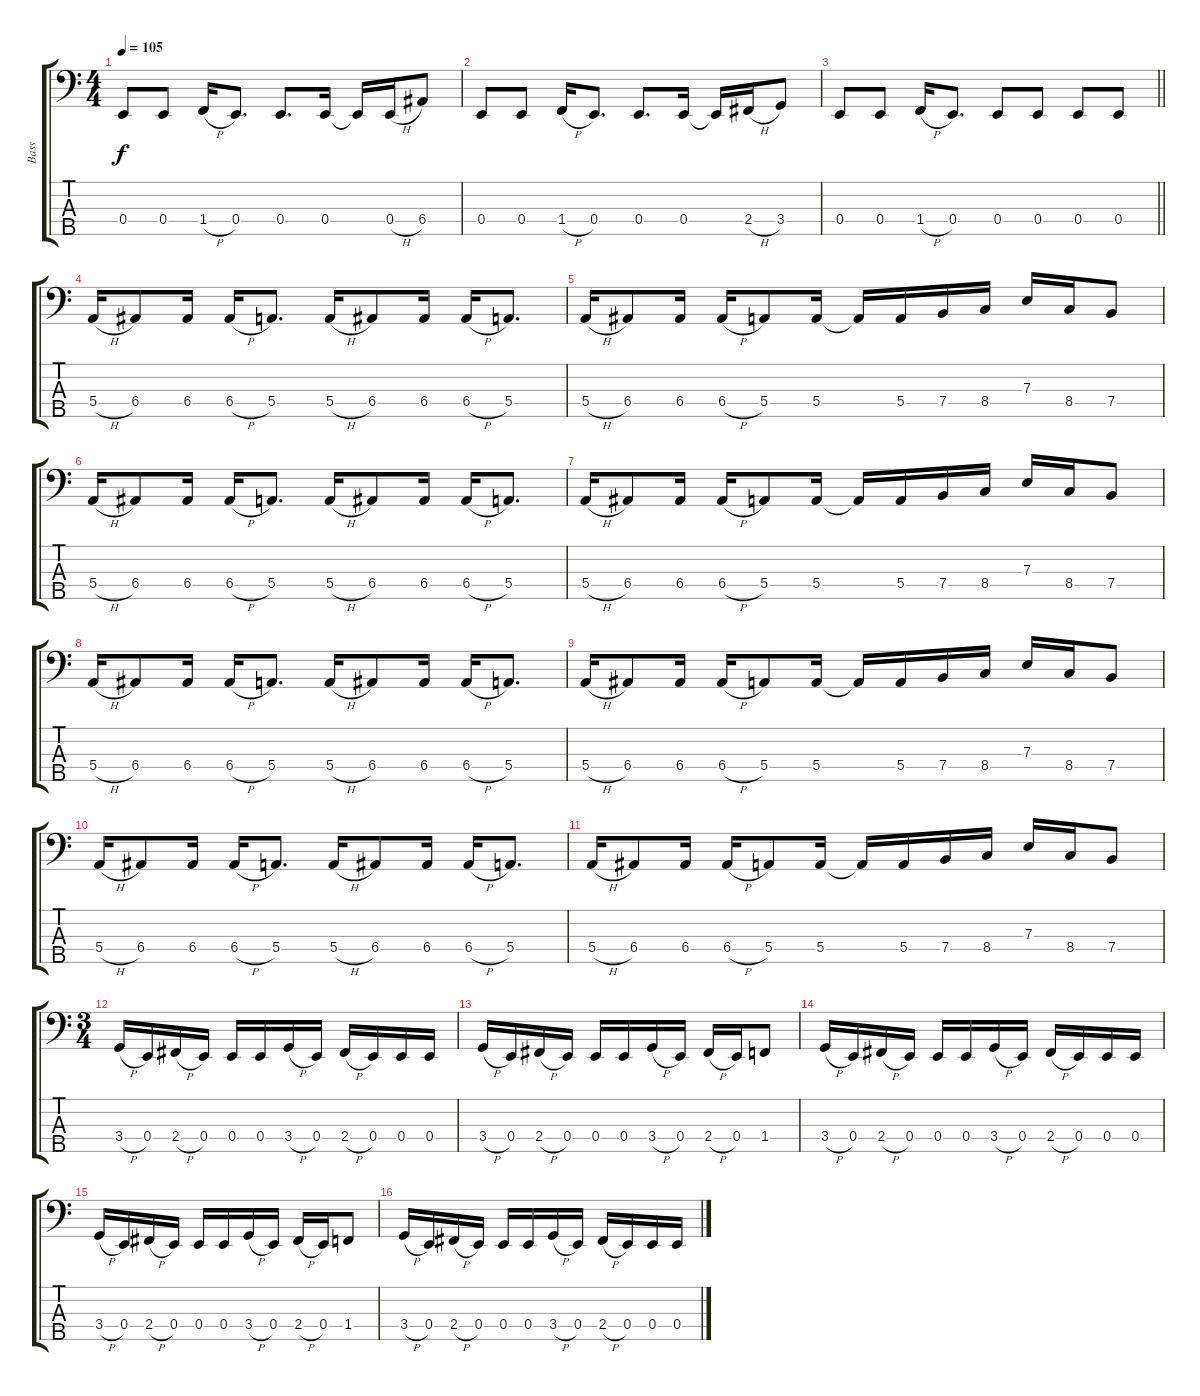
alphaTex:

\track ("Bass" "Bass") {instrument electricbassfinger}
\staff {score tabs}
\tuning (G2 D2 A1 E1 B0) {hide}
\ts (4 4)
\tempo 105
\clef f4
\ks c
0.4.8{dy f} 0.4.8 1.4{h}.16 0.4.8{d} 0.4.8{d} 0.4.16 0.4{t}.16 0.4{h}.16 6.4.8 |
0.4.8 0.4.8 1.4{h}.16 0.4.8{d} 0.4.8{d} 0.4.16 0.4{t}.16 2.4{h}.16 3.4.8 |
\barLineRight lightlight
0.4.8 0.4.8 1.4{h}.16 0.4.8{d} 0.4.8 0.4.8 0.4.8 0.4.8 |
5.4{h}.16 6.4.8 6.4.16 6.4{h}.16 5.4.8{d} 5.4{h}.16 6.4.8 6.4.16 6.4{h}.16 5.4.8{d} |
5.4{h}.16 6.4.8 6.4.16 6.4{h}.16 5.4.8 5.4.16 5.4{t}.16 5.4.16 7.4.16 8.4.16 7.3.16 8.4.16 7.4.8 |
5.4{h}.16 6.4.8 6.4.16 6.4{h}.16 5.4.8{d} 5.4{h}.16 6.4.8 6.4.16 6.4{h}.16 5.4.8{d} |
5.4{h}.16 6.4.8 6.4.16 6.4{h}.16 5.4.8 5.4.16 5.4{t}.16 5.4.16 7.4.16 8.4.16 7.3.16 8.4.16 7.4.8 |
5.4{h}.16 6.4.8 6.4.16 6.4{h}.16 5.4.8{d} 5.4{h}.16 6.4.8 6.4.16 6.4{h}.16 5.4.8{d} |
5.4{h}.16 6.4.8 6.4.16 6.4{h}.16 5.4.8 5.4.16 5.4{t}.16 5.4.16 7.4.16 8.4.16 7.3.16 8.4.16 7.4.8 |
5.4{h}.16 6.4.8 6.4.16 6.4{h}.16 5.4.8{d} 5.4{h}.16 6.4.8 6.4.16 6.4{h}.16 5.4.8{d} |
5.4{h}.16 6.4.8 6.4.16 6.4{h}.16 5.4.8 5.4.16 5.4{t}.16 5.4.16 7.4.16 8.4.16 7.3.16 8.4.16 7.4.8 |
\ts (3 4)
3.4{h}.16 0.4.16 2.4{h}.16 0.4.16 0.4.16 0.4.16 3.4{h}.16 0.4.16 2.4{h}.16 0.4.16 0.4.16 0.4.16 |
3.4{h}.16 0.4.16 2.4{h}.16 0.4.16 0.4.16 0.4.16 3.4{h}.16 0.4.16 2.4{h}.16 0.4.16 1.4.8 |
3.4{h}.16 0.4.16 2.4{h}.16 0.4.16 0.4.16 0.4.16 3.4{h}.16 0.4.16 2.4{h}.16 0.4.16 0.4.16 0.4.16 |
3.4{h}.16 0.4.16 2.4{h}.16 0.4.16 0.4.16 0.4.16 3.4{h}.16 0.4.16 2.4{h}.16 0.4.16 1.4.8 |
3.4{h}.16 0.4.16 2.4{h}.16 0.4.16 0.4.16 0.4.16 3.4{h}.16 0.4.16 2.4{h}.16 0.4.16 0.4.16 0.4.16
